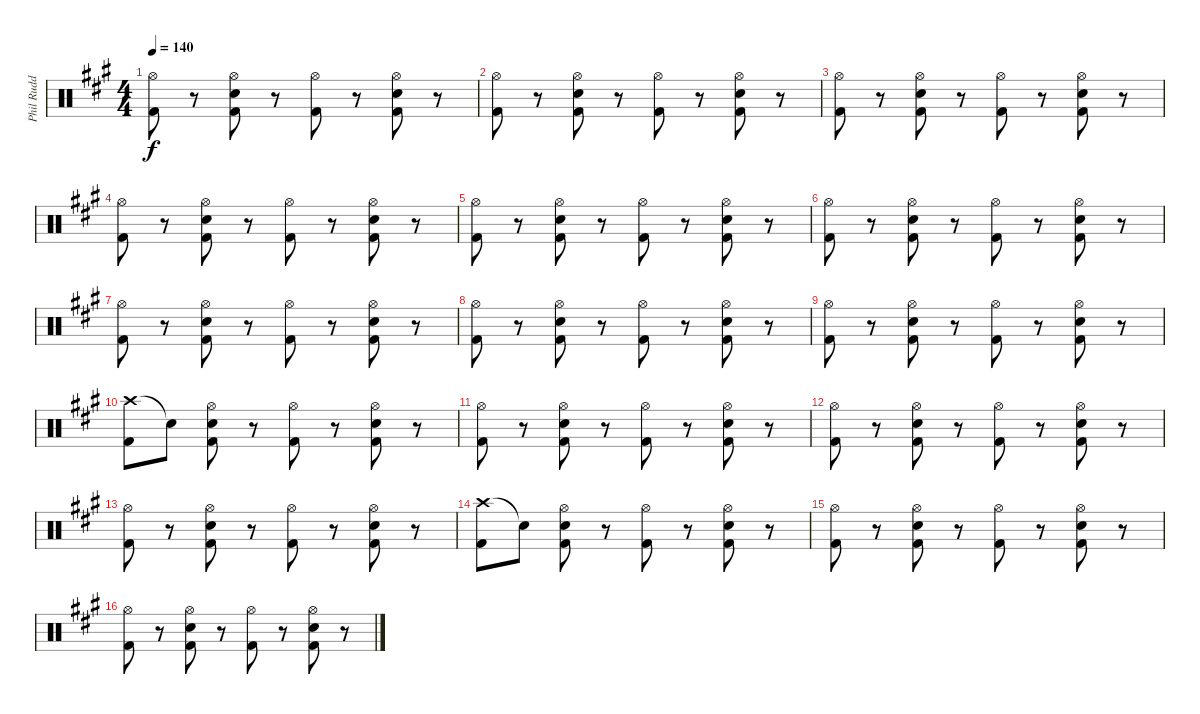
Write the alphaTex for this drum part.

\track ("Phil Rudd" "Phil Rudd") {instrument percussion}
\staff {score}
\articulation defaults
\ts (4 4)
\tempo 140
\clef neutral
\ks a
("Hi-Hat (open)" "Kick (hit) 2").8{dy f} r.8 ("Hi-Hat (open)" "Electric Snare (hit)" "Kick (hit) 2").8 r.8 ("Hi-Hat (open)" "Kick (hit) 2").8 r.8 ("Hi-Hat (open)" "Electric Snare (hit)" "Kick (hit) 2").8 r.8 |
("Hi-Hat (open)" "Kick (hit) 2").8 r.8 ("Hi-Hat (open)" "Electric Snare (hit)" "Kick (hit) 2").8 r.8 ("Hi-Hat (open)" "Kick (hit) 2").8 r.8 ("Hi-Hat (open)" "Electric Snare (hit)" "Kick (hit) 2").8 r.8 |
("Hi-Hat (open)" "Kick (hit) 2").8 r.8 ("Hi-Hat (open)" "Electric Snare (hit)" "Kick (hit) 2").8 r.8 ("Hi-Hat (open)" "Kick (hit) 2").8 r.8 ("Hi-Hat (open)" "Electric Snare (hit)" "Kick (hit) 2").8 r.8 |
("Hi-Hat (open)" "Kick (hit) 2").8 r.8 ("Hi-Hat (open)" "Electric Snare (hit)" "Kick (hit) 2").8 r.8 ("Hi-Hat (open)" "Kick (hit) 2").8 r.8 ("Hi-Hat (open)" "Electric Snare (hit)" "Kick (hit) 2").8 r.8 |
("Hi-Hat (open)" "Kick (hit) 2").8 r.8 ("Hi-Hat (open)" "Electric Snare (hit)" "Kick (hit) 2").8 r.8 ("Hi-Hat (open)" "Kick (hit) 2").8 r.8 ("Hi-Hat (open)" "Electric Snare (hit)" "Kick (hit) 2").8 r.8 |
("Hi-Hat (open)" "Kick (hit) 2").8 r.8 ("Hi-Hat (open)" "Electric Snare (hit)" "Kick (hit) 2").8 r.8 ("Hi-Hat (open)" "Kick (hit) 2").8 r.8 ("Hi-Hat (open)" "Electric Snare (hit)" "Kick (hit) 2").8 r.8 |
("Hi-Hat (open)" "Kick (hit) 2").8 r.8 ("Hi-Hat (open)" "Electric Snare (hit)" "Kick (hit) 2").8 r.8 ("Hi-Hat (open)" "Kick (hit) 2").8 r.8 ("Hi-Hat (open)" "Electric Snare (hit)" "Kick (hit) 2").8 r.8 |
("Hi-Hat (open)" "Kick (hit) 2").8 r.8 ("Hi-Hat (open)" "Electric Snare (hit)" "Kick (hit) 2").8 r.8 ("Hi-Hat (open)" "Kick (hit) 2").8 r.8 ("Hi-Hat (open)" "Electric Snare (hit)" "Kick (hit) 2").8 r.8 |
("Hi-Hat (open)" "Kick (hit) 2").8 r.8 ("Hi-Hat (open)" "Electric Snare (hit)" "Kick (hit) 2").8 r.8 ("Hi-Hat (open)" "Kick (hit) 2").8 r.8 ("Hi-Hat (open)" "Electric Snare (hit)" "Kick (hit) 2").8 r.8 |
("Crash high (hit)" "Kick (hit) 2").8 "Snare (hit)"{t}.8 ("Hi-Hat (open)" "Electric Snare (hit)" "Kick (hit) 2").8 r.8 ("Hi-Hat (open)" "Kick (hit) 2").8 r.8 ("Hi-Hat (open)" "Electric Snare (hit)" "Kick (hit) 2").8 r.8 |
("Hi-Hat (open)" "Kick (hit) 2").8 r.8 ("Hi-Hat (open)" "Electric Snare (hit)" "Kick (hit) 2").8 r.8 ("Hi-Hat (open)" "Kick (hit) 2").8 r.8 ("Hi-Hat (open)" "Electric Snare (hit)" "Kick (hit) 2").8 r.8 |
("Hi-Hat (open)" "Kick (hit) 2").8 r.8 ("Hi-Hat (open)" "Electric Snare (hit)" "Kick (hit) 2").8 r.8 ("Hi-Hat (open)" "Kick (hit) 2").8 r.8 ("Hi-Hat (open)" "Electric Snare (hit)" "Kick (hit) 2").8 r.8 |
("Hi-Hat (open)" "Kick (hit) 2").8 r.8 ("Hi-Hat (open)" "Electric Snare (hit)" "Kick (hit) 2").8 r.8 ("Hi-Hat (open)" "Kick (hit) 2").8 r.8 ("Hi-Hat (open)" "Electric Snare (hit)" "Kick (hit) 2").8 r.8 |
("Crash high (hit)" "Kick (hit) 2").8 "Snare (hit)"{t}.8 ("Hi-Hat (open)" "Electric Snare (hit)" "Kick (hit) 2").8 r.8 ("Hi-Hat (open)" "Kick (hit) 2").8 r.8 ("Hi-Hat (open)" "Electric Snare (hit)" "Kick (hit) 2").8 r.8 |
("Hi-Hat (open)" "Kick (hit) 2").8 r.8 ("Hi-Hat (open)" "Electric Snare (hit)" "Kick (hit) 2").8 r.8 ("Hi-Hat (open)" "Kick (hit) 2").8 r.8 ("Hi-Hat (open)" "Electric Snare (hit)" "Kick (hit) 2").8 r.8 |
("Hi-Hat (open)" "Kick (hit) 2").8 r.8 ("Hi-Hat (open)" "Electric Snare (hit)" "Kick (hit) 2").8 r.8 ("Hi-Hat (open)" "Kick (hit) 2").8 r.8 ("Hi-Hat (open)" "Electric Snare (hit)" "Kick (hit) 2").8 r.8
